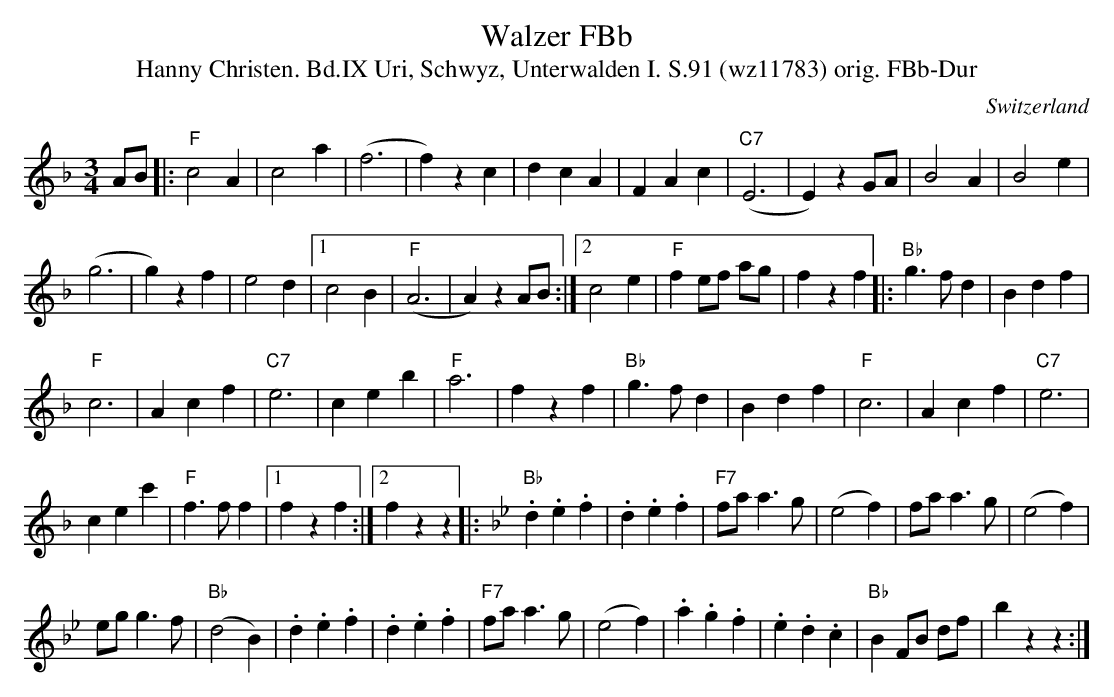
X:1
T: Walzer FBb
T:Hanny Christen. Bd.IX Uri, Schwyz, Unterwalden I. S.91 (wz11783) orig. FBb-Dur
M:3/4
L:1/4
O:Switzerland
K:F major
A/B/ |: "F"c2A | c2 a | (f3 | f)zc | dcA | FAc | ("C7"E3 | E)z G/A/ | B2A | B2e |
(g3 | g) zf | e2d |1 c2B | ("F"A3 | A)z A/B/ :|2c2e | "F"f e/f/ a/g/ | fzf |: "Bb"g>f d | Bdf |
"F"c3 | Acf | "C7"e3 | ceb | "F"a3 | fzf | "Bb"g>f d | Bdf | "F"c3 | Acf | "C7"e3 |
cec' | "F"f>f f |1fzf :|2 fzz |: [K:Bb] "Bb".d.e.f | .d.e.f | "F7"f/a/ a>g | (e2f) | f/a/ a>g | (e2f) |
 e/g/ g>f | ("Bb"d2B) | .d.e.f | .d.e.f | "F7"f/a/ a>g | (e2f) | .a.g.f | .e.d.c | "Bb"B F/B/ d/f/ | bzz :|
